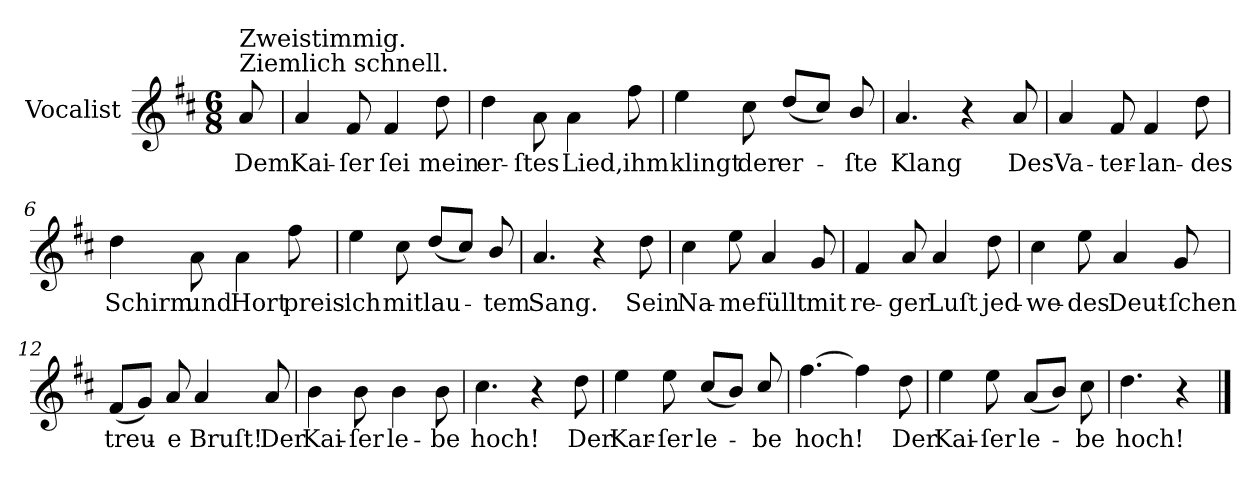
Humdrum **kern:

**kern	**text
*part1	*part1
*staff1	*staff1
*I"Vocalist	*
*k[f#c#]	*
*D:	*
*M6/8	*
=	=
!LO:TX:a:t=Ziemlich schnell.	!
!LO:TX:a:t=Zweistimmig.	!
8a	Dem
=1	=1
4a	Kai-
8f#	-ſer
4f#	ſei
8dd	mein
=2	=2
4dd	er-
8a\	-ſtes
4a\	Lied,
8ff#	ihm
=3	=3
4ee	klingt
8cc#	der
(8dd/L	er-
8cc#J)	.
8b/	-ſte
=4	=4
4.a	Klang
4r	.
8a	Des
=5	=5
4a	Va-
8f#	-ter-
4f#	-lan-
8dd	-des
=6	=6
4dd	Schirm
8a\	und
4a\	Hort
8ff#	preis'
=7	=7
4ee	ich
8cc#	mit
(8dd/L	lau-
8cc#J)	.
8b/	-tem
=8	=8
4.a	Sang.
4r	.
8dd	Sein
=9	=9
4cc#	Na-
8ee	-me
4a	füllt
8g	mit
=10	=10
4f#	re-
8a	-ger
4a	Luſt
8dd	jed-
=11	=11
4cc#	-we-
8ee	-des
4a	Deut-
8g	-ſchen
=12	=12
(8f#L	treu-
8gJ)	.
8a	-e
4a	Bruſt!
8a	Der
=13	=13
4b	Kai-
8b	-ſer
4b	le-
8b	-be
=14	=14
4.cc#	hoch!
4r	.
8dd	Der
=15	=15
4ee	Kar-
8ee	-ſer
(8cc#/L	le-
8bJ)	.
8cc#/	-be
=16	=16
[4.ff#	hoch!
4ff#]	.
8dd	Der
=17	=17
4ee	Kai-
8ee	-ſer
(8aL	le-
8bJ)	.
8cc#	-be
=18	=18
4.dd	hoch!
4r	.
==	==
*-	*-
